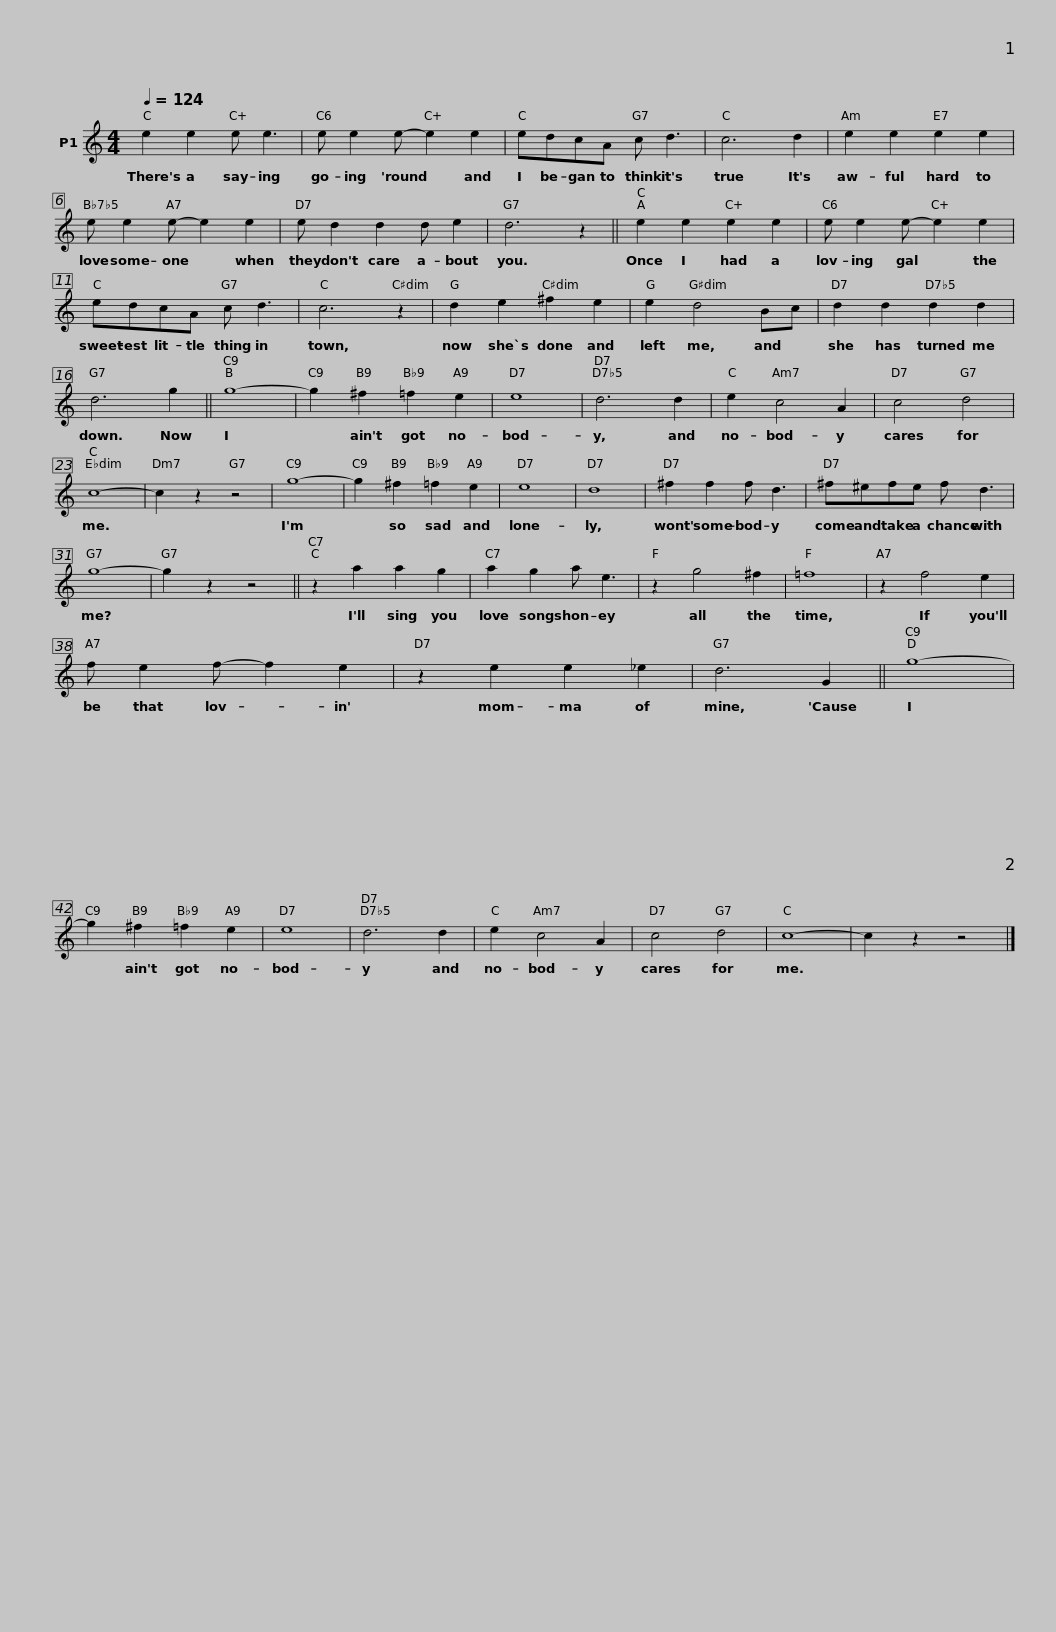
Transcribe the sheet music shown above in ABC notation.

X:1
L:1/8
Q:1/4=124
M:4/4
I:linebreak $
K:C
V:1 treble
V:1
 e2 e2 e e3 | e e2 e- e2 e2 | edcA c d3 | c6 d2 |$ e2 e2 e2 e2 | %5
 e e2 e- e2 e2 | e d2 d2 d e2 | d6 z2 ||$ e2 e2 e2 e2 | e e2 e- e2 e2 | %10
 edcA c d3 | c6 z2 |$ d2 e2 ^f2 e2 | e2 d4 Bc | d2 d2 d2 d2 | %15
 d6 g2 ||$ g8- | g2 ^f2 =f2 e2 | e8 | d6 d2 | %20
 e2 c4 A2 | c4 d4 | c8- | c2 z2 z4 |$ g8- | %25
 g2 ^f2 =f2 e2 | e8 | d8 | ^f2 f2 f d3 | ^f^efe f d3 | %30
 g8- | g2 z2 z4 ||$ z2 a2 a2 g2 | a2 g2 a e3 | z2 g4 ^f2 | %35
 =f8 | z2 f4 e2 | f e2 f- f2 e2 | z2 e2 e2 _e2 | d6 G2 ||$ %40
 g8- | g2 ^f2 =f2 e2 | e8 | d6 d2 | e2 c4 A2 | %45
 c4 d4 | c8- | c2 z2 z4 |] %48
